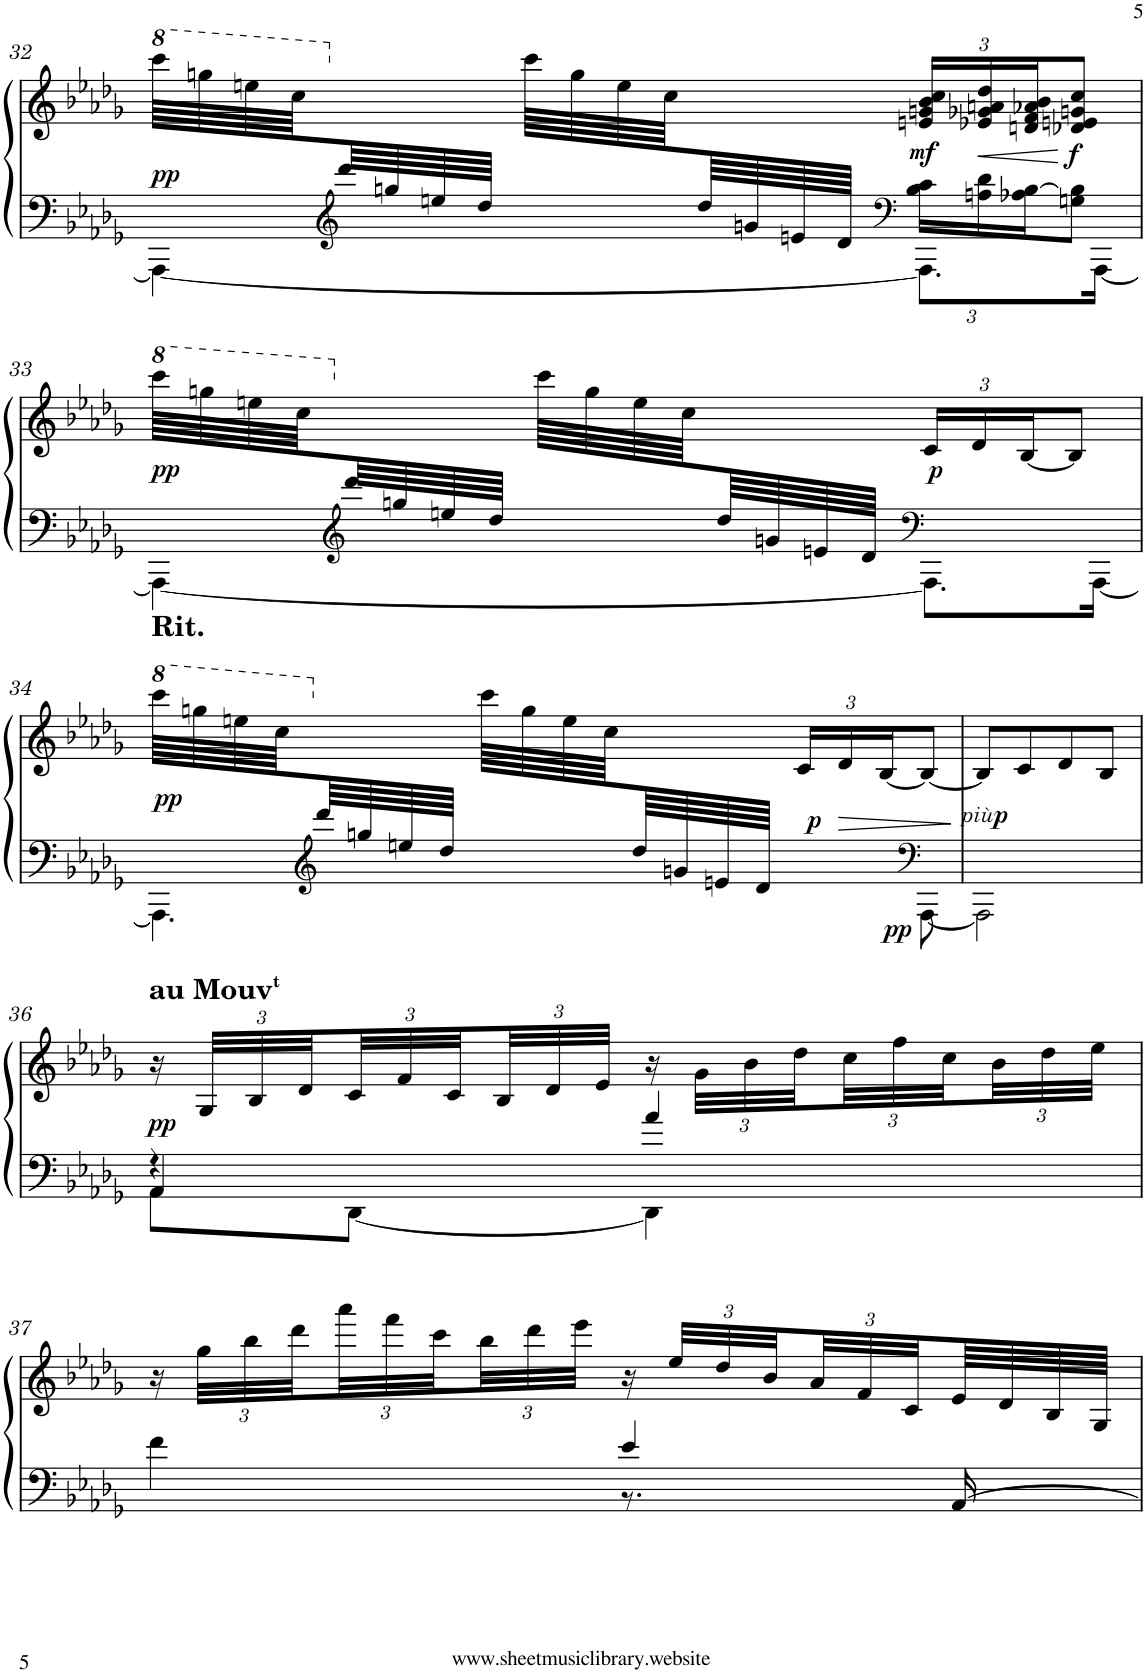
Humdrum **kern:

**kern	**kern	**dynam
*part1	*part1	*part1
*staff2	*staff1	*staff1/2
*I"Piano	*	*
*I'Pno	*	*
!!LO:PB:g=z
*clefF4	*clefG2	*
*k[b-e-a-d-g-]	*k[b-e-a-d-g-]	*
*M4/8	*M4/8	*
=32	=32	=32
*^	*	*
*	*^	*	*
*	*	*	*8va	*
!	!	!	!	!LO:DY:b
16ryy	16ryy	4AAA-\_	64cccc\LLLL	pp
.	.	.	64gggn\	.
.	.	.	64eeen\	.
.	.	.	64ccc\JJJ	.
*clefG2	*	*	*	*
*	*	*	*X8va	*
64ddd-/LLL	16ryy	.	16ryy	.
64ggn/	.	.	.	.
64een/	.	.	.	.
64dd-/JJJJ	.	.	.	.
16ryy	16ryy	.	64ccc\LLLL	.
.	.	.	64gg\	.
.	.	.	64ee\	.
.	.	.	64cc\JJJ	.
64dd-/LLL	16ryy	.	16ryy	.
64gn/	.	.	.	.
64en/	.	.	.	.
64d-/JJJJ	.	.	.	.
*clefF4	*	*	*	*
*	*Xbrackettup	*	*Xbrackettup	*
!	!	!	!	!LO:DY:b
4ryy	24B-\ 24c\LL	8.AAA-\L]	24en/ 24gn/ 24b-/ 24cc/LL	mf
!	!	!	!	!LO:HP:b
.	24An\ 24d-\	.	24e-X/ 24g-X/ 24an/ 24dd-/	<
.	24A-X\ [>24B-\J	.	24dn/ 24f/ 24a-X/ 24b-/J	.
!	!	!	!	!LO:DY:n=1:b
.	8Gn\ 8B-\]J	.	8d-X/ 8en/ 8gn/ 8cc/J	[ f
.	.	[16AAA-\Jk	.	.
!!LO:LB:g=z
=33	=33	=33	=33	=33
*	*	*	*8va	*
!	!	!	!	!LO:DY:a=2
16ryy	16ryy	4AAA-\_	64cccc\LLLL	pp
.	.	.	64gggn\	.
.	.	.	64eeen\	.
.	.	.	64ccc\JJJ	.
*clefG2	*	*	*	*
*	*	*	*X8va	*
64ddd-/LLL	16ryy	.	16ryy	.
64ggn/	.	.	.	.
64een/	.	.	.	.
64dd-/JJJJ	.	.	.	.
16ryy	8ryy	.	64ccc\LLLL	.
.	.	.	64gg\	.
.	.	.	64ee\	.
.	.	.	64cc\JJJ	.
64dd-/LLL	.	.	16ryy	.
64gn/	.	.	.	.
64en/	.	.	.	.
64d-/JJJJ	.	.	.	.
*clefF4	*	*	*	*
!	!	!	!	!LO:DY:a=2
4ryy	4ryy	8.AAA-\L]	24c/LL	p
.	.	.	24d-/	.
.	.	.	[24B-/J	.
.	.	.	8B-/J]	.
.	.	[16AAA-\Jk	.	.
!!LO:LB:g=z
=34	=34	=34	=34	=34
*	*	*	*8va	*
!	!	!	!LO:TX:a:B:t=Rit.	!
!	!	!	!	!LO:DY:a=2
16ryy	16ryy	4.AAA-\]	64cccc\LLLL	pp
.	.	.	64gggn\	.
.	.	.	64eeen\	.
.	.	.	64ccc\JJJ	.
*clefG2	*	*	*	*
*	*	*	*X8va	*
64ddd-/LLL	16ryy	.	16ryy	.
64ggn/	.	.	.	.
64een/	.	.	.	.
64dd-/JJJJ	.	.	.	.
16ryy	8ryy	.	64ccc\LLLL	.
.	.	.	64gg\	.
.	.	.	64ee\	.
.	.	.	64cc\JJJ	.
64dd-/LLL	.	.	16ryy	.
64gn/	.	.	.	.
64en/	.	.	.	.
64d-/JJJJ	.	.	.	.
!	!	!	!	!LO:DY:b
4ryy	4ryy	.	24c/LL	p
!	!	!	!	!LO:HP:b
.	.	.	24d-/	>
.	.	.	[24B-/J	.
*clefF4	*	*	*	*
!	!	!	!	!LO:DY:b=2
.	.	[8AAA-\	8B-/J_	pp
*v	*v	*v	*	*
.	.	]
=35	=35	=35
!	!	!LO:DY:a=2
!	!	!LO:DY:n=1:a=2
2AAA-\]	8B-/L]	other-dynamics p
.	8c/	.
.	8d-/	.
.	8B-/J	.
!!LO:LB:g=z
=36	=36	=36
*^	*	*
*	*^	*	*
!	!	!	!LO:TX:a:B:t=au Mouv	!
!	!	!	!LO:TX:a:t=t	!
!	!	!	!	!LO:DY:b
4r	8AA-\L	4AA-/	16r	pp
.	.	.	48G-/LLL	.
.	.	.	48B-/	.
.	.	.	48d-/	.
.	[8DD-\J	.	48c/	.
.	.	.	48f/	.
.	.	.	48c/JJ	.
.	.	.	48B-/LL	.
.	.	.	48d-/	.
.	.	.	48e-/JJJ	.
4a-/	4DD-\]	4ryy	16r	.
.	.	.	48g-\LLL	.
.	.	.	48b-\	.
.	.	.	48dd-\	.
.	.	.	48cc\	.
.	.	.	48ff\	.
.	.	.	48cc\JJ	.
.	.	.	48b-\LL	.
.	.	.	48dd-\	.
.	.	.	48ee-\JJJ	.
*	*v	*v	*	*
!!LO:LB:g=z
=37	=37	=37	=37
4f\	4ryy	16r	.
.	.	48gg-\LLL	.
.	.	48bb-\	.
.	.	48ddd-\	.
.	.	48aaa-\	.
.	.	48fff\	.
.	.	48ccc\JJ	.
.	.	48bb-\LL	.
.	.	48ddd-\	.
.	.	48eee-\JJJ	.
4e-/	8.r	16r	.
.	.	48ee-/LLL	.
.	.	48dd-/	.
.	.	48b-/	.
.	.	48a-/	.
.	.	48f/	.
.	.	48c/JJ	.
.	[16AA-/	64e-/LLL	.
.	.	64d-/	.
.	.	64B-/	.
.	.	64G-/JJJJ	.
*v	*v	*	*
=	=	=
*-	*-	*-
